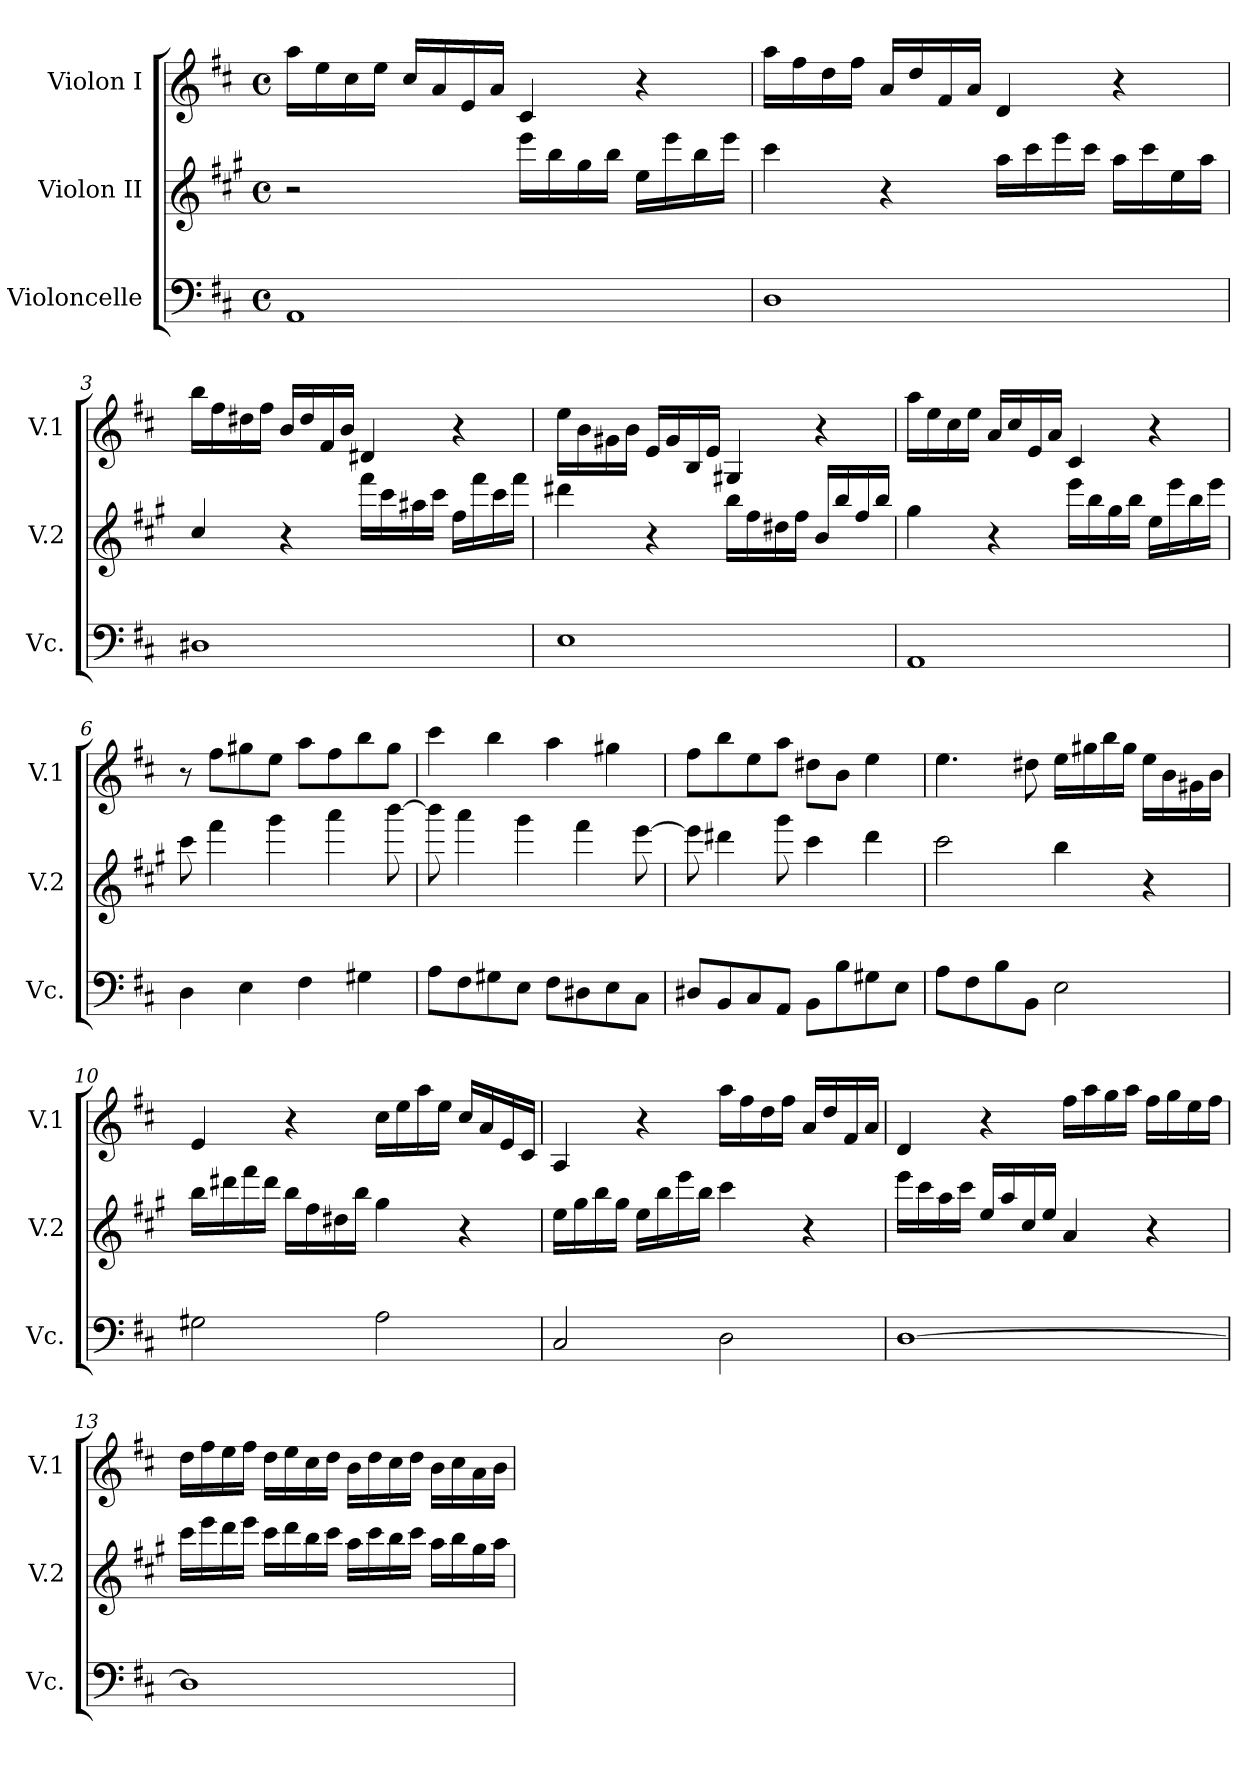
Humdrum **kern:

**kern	**kern	**kern
*part3	*part2	*part1
*staff3	*staff2	*staff1
*I"Violoncelle	*I"Violon II	*I"Violon I
*I'Vc.	*I'V.2	*I'V.1
*clefF4	*clefG2	*clefG2
*	*ITrd4c7	*
*k[f#c#]	*k[f#c#]	*k[f#c#]
*D:	*D:	*D:
*M4/4	*M4/4	*M4/4
*met(c)	*met(c)	*met(c)
=1	=1	=1
1AA	2r	16aa\LL
.	.	16ee\
.	.	16cc#\
.	.	16ee\JJ
.	.	16cc#/LL
.	.	16a/
.	.	16e/
.	.	16a/JJ
.	16aa\LL	4c#/
.	16ee\	.
.	16cc#\	.
.	16ee\JJ	.
.	16a\LL	4r
.	16aa\	.
.	16ee\	.
.	16aa\JJ	.
=2	=2	=2
1D	4ff#\	16aa\LL
.	.	16ff#\
.	.	16dd\
.	.	16ff#\JJ
.	4r	16a/LL
.	.	16dd/
.	.	16f#/
.	.	16a/JJ
.	16dd\LL	4d/
.	16ff#\	.
.	16aa\	.
.	16ff#\JJ	.
.	16dd\LL	4r
.	16ff#\	.
.	16a\	.
.	16dd\JJ	.
=3	=3	=3
1D#X	4f#/	16bb\LL
.	.	16ff#\
.	.	16dd#X\
.	.	16ff#\JJ
.	4r	16b/LL
.	.	16dd#/
.	.	16f#/
.	.	16b/JJ
.	16bb\LL	4d#X/
.	16ff#\	.
.	16dd#X\	.
.	16ff#\JJ	.
.	16b\LL	4r
.	16bb\	.
.	16ff#\	.
.	16bb\JJ	.
=4	=4	=4
1E	4gg#X\	16ee\LL
.	.	16b\
.	.	16g#X\
.	.	16b\JJ
.	4r	16e/LL
.	.	16g#/
.	.	16B/
.	.	16e/JJ
.	16ee\LL	4G#X/
.	16b\	.
.	16g#X\	.
.	16b\JJ	.
.	16e/LL	4r
.	16ee/	.
.	16b/	.
.	16ee/JJ	.
!!LO:LB:g=z
=5	=5	=5
1AA	4cc#\	16aa\LL
.	.	16ee\
.	.	16cc#\
.	.	16ee\JJ
.	4r	16a/LL
.	.	16cc#/
.	.	16e/
.	.	16a/JJ
.	16aa\LL	4c#/
.	16ee\	.
.	16cc#\	.
.	16ee\JJ	.
.	16a\LL	4r
.	16aa\	.
.	16ee\	.
.	16aa\JJ	.
=6	=6	=6
4D\	8ff#\	8r
.	4bb\	8ff#\L
4E\	.	8gg#X\
.	4ccc#\	8ee\J
4F#\	.	8aa\L
.	4ddd\	8ff#\
4G#X\	.	8bb\
.	[8eee\	8gg#\J
!!LO:LB:g=z
=7	=7	=7
8A\L	8eee\]	4ccc#\
8F#\	4ddd\	.
8G#X\	.	4bb\
8E\J	4ccc#\	.
8F#\L	.	4aa\
8D#X\	4bb\	.
8E\	.	4gg#X\
8C#\J	[8aa\	.
=8	=8	=8
8D#X/L	8aa\]	8ff#\L
8BB/	4gg#X\	8bb\
8C#/	.	8ee\
8AA/J	8ccc#\	8aa\J
8BB\L	4ff#\	8dd#X\L
8B\	.	8b\J
8G#X\	4gg#\	4ee\
8E\J	.	.
=9	=9	=9
8A\L	2ff#\	4.ee\
8F#\	.	.
8B\	.	.
8BB\J	.	8dd#X\
2E\	4ee\	16ee\LL
.	.	16gg#X\
.	.	16bb\
.	.	16gg#\JJ
.	4r	16ee\LL
.	.	16b\
.	.	16g#X\
.	.	16b\JJ
=10	=10	=10
2G#X\	16ee\LL	4e/
.	16gg#X\	.
.	16bb\	.
.	16gg#\JJ	.
.	16ee\LL	4r
.	16b\	.
.	16g#X\	.
.	16ee\JJ	.
2A\	4cc#\	16cc#\LL
.	.	16ee\
.	.	16aa\
.	.	16ee\JJ
.	4r	16cc#/LL
.	.	16a/
.	.	16e/
.	.	16c#/JJ
=11	=11	=11
2C#/	16a\LL	4A/
.	16cc#\	.
.	16ee\	.
.	16cc#\JJ	.
.	16a\LL	4r
.	16ee\	.
.	16aa\	.
.	16ee\JJ	.
2D\	4ff#\	16aa\LL
.	.	16ff#\
.	.	16dd\
.	.	16ff#\JJ
.	4r	16a/LL
.	.	16dd/
.	.	16f#/
.	.	16a/JJ
!!LO:PB:g=z
=12	=12	=12
[1D	16aa\LL	4d/
.	16ff#\	.
.	16dd\	.
.	16ff#\JJ	.
.	16a/LL	4r
.	16dd/	.
.	16f#/	.
.	16a/JJ	.
.	4d/	16ff#\LL
.	.	16aa\
.	.	16gg\
.	.	16aa\JJ
.	4r	16ff#\LL
.	.	16gg\
.	.	16ee\
.	.	16ff#\JJ
!!LO:LB:g=z
=13	=13	=13
1D]	16ff#\LL	16dd\LL
.	16aa\	16ff#\
.	16gg\	16ee\
.	16aa\JJ	16ff#\JJ
.	16ff#\LL	16dd\LL
.	16gg\	16ee\
.	16ee\	16cc#\
.	16ff#\JJ	16dd\JJ
.	16dd\LL	16b\LL
.	16ff#\	16dd\
.	16ee\	16cc#\
.	16ff#\JJ	16dd\JJ
.	16dd\LL	16b\LL
.	16ee\	16cc#\
.	16cc#\	16a\
.	16dd\JJ	16b\JJ
=	=	=
*-	*-	*-
